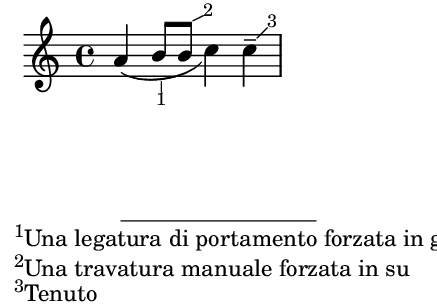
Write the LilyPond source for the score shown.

%% Generated by lilypond-book
%% Options: [exampleindent=10.16\mm,indent=0\mm,line-width=160\mm,paper-height=845.047\pt,paper-width=597.508\pt,papersize="a8landscape",quote]
\include "lilypond-book-preamble.ly"


% ****************************************************************
% Start cut-&-pastable-section
% ****************************************************************

#(ly:set-option 'eps-box-padding 3.000000)



\paper {
  #(set-paper-size "a8landscape")
  indent = 0\mm
}

\layout {
  
}




% ****************************************************************
% ly snippet:
% ****************************************************************
\sourcefileline 1459
\book {
  \header { tagline = ##f }
  \relative {
    a'4_\footnote #'(0 . -1) "Una legatura di portamento forzata in giù" (
    b8^\footnote #'(1 . 0.5) "Una travatura manuale forzata in su" [
    b8 ]
    c4 )
    c-\footnote #'(1 . 1) "Tenuto" --
  }
}


% ****************************************************************
% end ly snippet
% ****************************************************************
